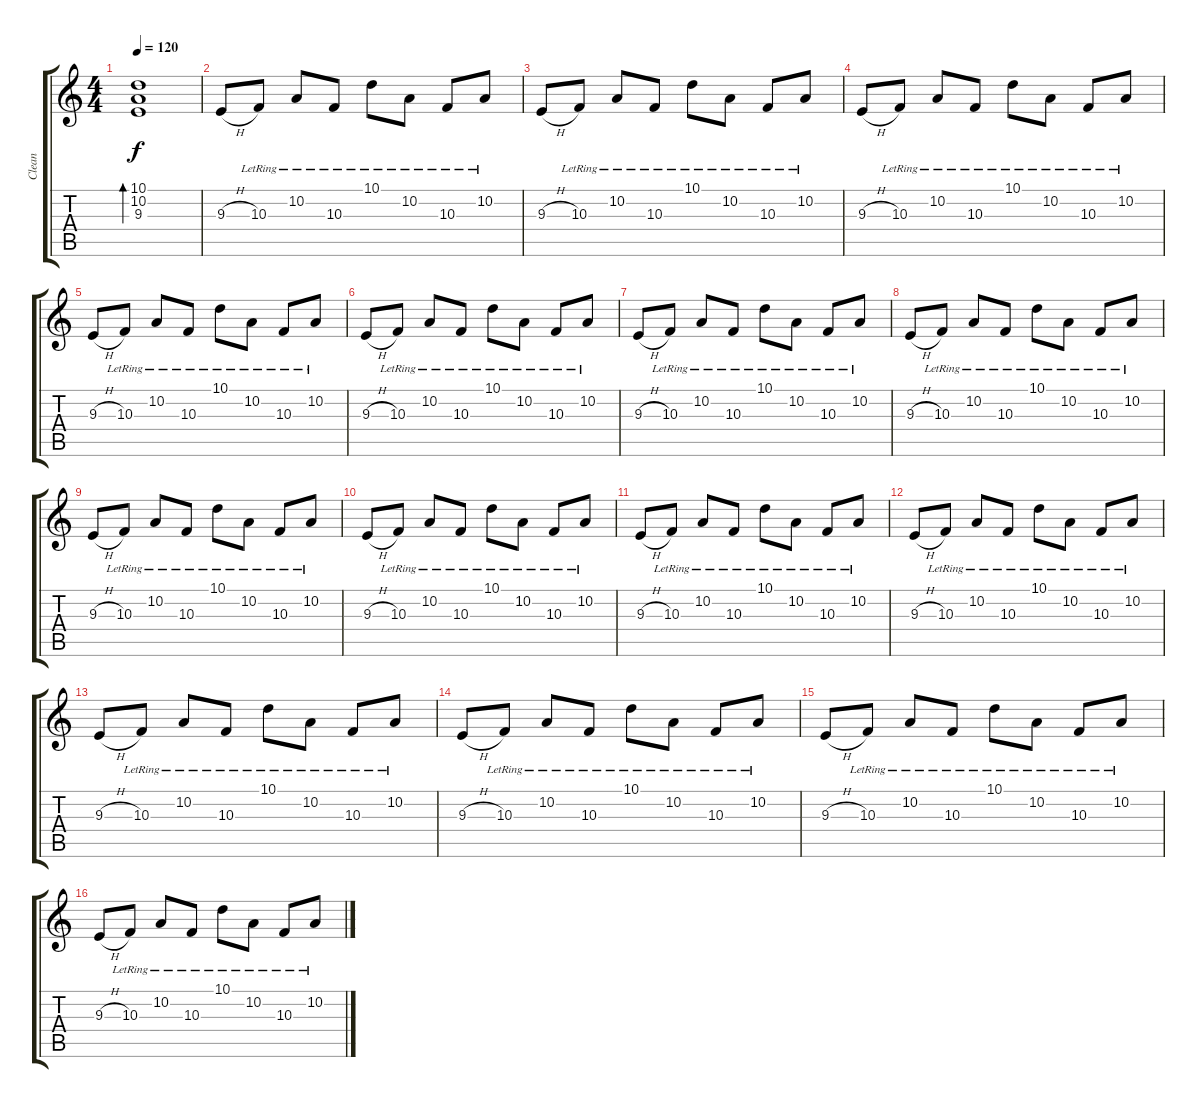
\track ("Clean" "Clean") {instrument orchestralharp}
\staff {score tabs}
\tuning (E4 B3 G3 D3 A2 D2) {hide}
\ts (4 4)
\tempo 120
\clef g2
\ks c
(10.1 10.2 9.3).1{bd 480 dy f} |
9.3{h}.8 10.3{lr}.8 10.2{lr}.8 10.3{lr}.8 10.1{lr}.8 10.2{lr}.8 10.3{lr}.8 10.2{lr}.8 |
9.3{h}.8 10.3{lr}.8 10.2{lr}.8 10.3{lr}.8 10.1{lr}.8 10.2{lr}.8 10.3{lr}.8 10.2{lr}.8 |
9.3{h}.8 10.3{lr}.8 10.2{lr}.8 10.3{lr}.8 10.1{lr}.8 10.2{lr}.8 10.3{lr}.8 10.2{lr}.8 |
9.3{h}.8 10.3{lr}.8 10.2{lr}.8 10.3{lr}.8 10.1{lr}.8 10.2{lr}.8 10.3{lr}.8 10.2{lr}.8 |
9.3{h}.8 10.3{lr}.8 10.2{lr}.8 10.3{lr}.8 10.1{lr}.8 10.2{lr}.8 10.3{lr}.8 10.2{lr}.8 |
9.3{h}.8 10.3{lr}.8 10.2{lr}.8 10.3{lr}.8 10.1{lr}.8 10.2{lr}.8 10.3{lr}.8 10.2{lr}.8 |
9.3{h}.8 10.3{lr}.8 10.2{lr}.8 10.3{lr}.8 10.1{lr}.8 10.2{lr}.8 10.3{lr}.8 10.2{lr}.8 |
9.3{h}.8 10.3{lr}.8 10.2{lr}.8 10.3{lr}.8 10.1{lr}.8 10.2{lr}.8 10.3{lr}.8 10.2{lr}.8 |
9.3{h}.8 10.3{lr}.8 10.2{lr}.8 10.3{lr}.8 10.1{lr}.8 10.2{lr}.8 10.3{lr}.8 10.2{lr}.8 |
9.3{h}.8 10.3{lr}.8 10.2{lr}.8 10.3{lr}.8 10.1{lr}.8 10.2{lr}.8 10.3{lr}.8 10.2{lr}.8 |
9.3{h}.8 10.3{lr}.8 10.2{lr}.8 10.3{lr}.8 10.1{lr}.8 10.2{lr}.8 10.3{lr}.8 10.2{lr}.8 |
9.3{h}.8 10.3{lr}.8 10.2{lr}.8 10.3{lr}.8 10.1{lr}.8 10.2{lr}.8 10.3{lr}.8 10.2{lr}.8 |
9.3{h}.8 10.3{lr}.8 10.2{lr}.8 10.3{lr}.8 10.1{lr}.8 10.2{lr}.8 10.3{lr}.8 10.2{lr}.8 |
9.3{h}.8 10.3{lr}.8 10.2{lr}.8 10.3{lr}.8 10.1{lr}.8 10.2{lr}.8 10.3{lr}.8 10.2{lr}.8 |
9.3{h}.8 10.3{lr}.8 10.2{lr}.8 10.3{lr}.8 10.1{lr}.8 10.2{lr}.8 10.3{lr}.8 10.2{lr}.8
